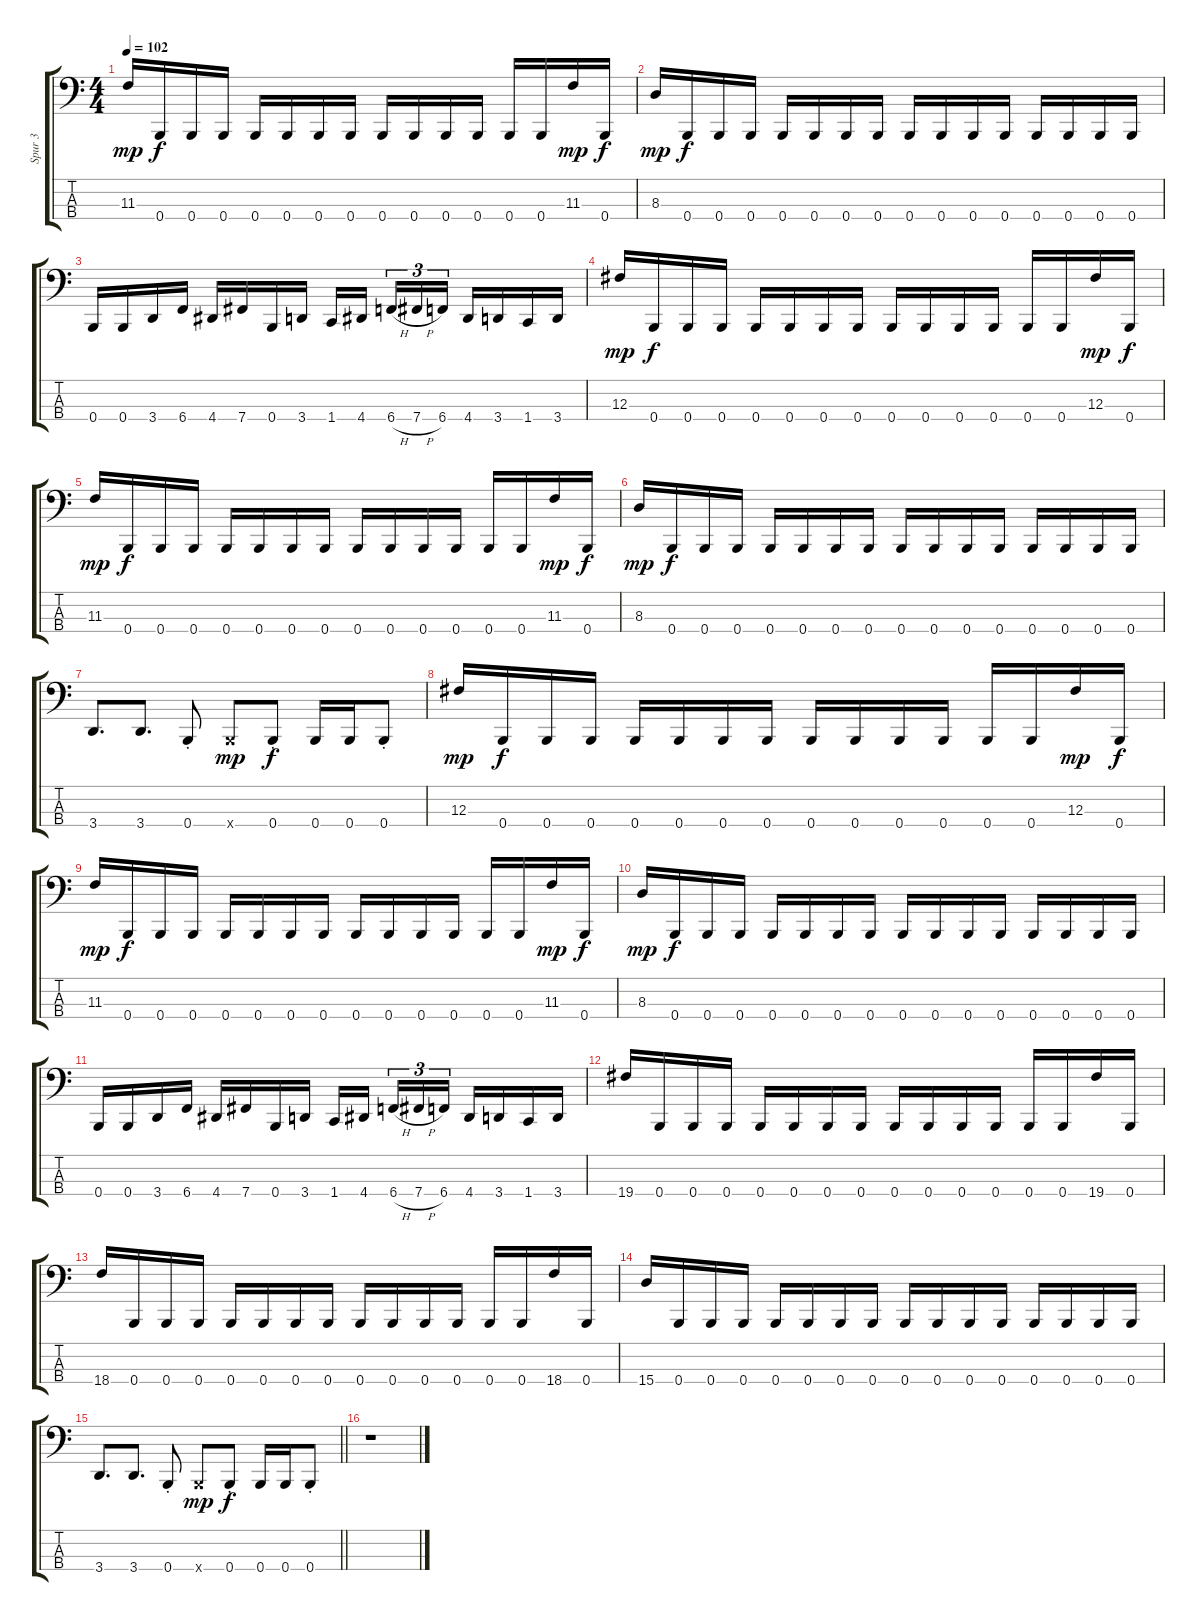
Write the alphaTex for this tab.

\track ("Spur 3" "Spur 3") {instrument electricbassfinger}
\staff {score tabs}
\tuning (E2 B1 Gb1 B0) {hide}
\ts (4 4)
\tempo 102
\clef f4
\ks c
11.3.16{dy mp} 0.4.16{dy f} 0.4.16 0.4.16 0.4.16 0.4.16 0.4.16 0.4.16 0.4.16 0.4.16 0.4.16 0.4.16 0.4.16 0.4.16 11.3.16{dy mp} 0.4.16{dy f} |
8.3.16{dy mp} 0.4.16{dy f} 0.4.16 0.4.16 0.4.16 0.4.16 0.4.16 0.4.16 0.4.16 0.4.16 0.4.16 0.4.16 0.4.16 0.4.16 0.4.16 0.4.16 |
0.4.16 0.4.16 3.4.16 6.4.16 4.4.16 7.4.16 0.4.16 3.4.16 1.4.16 4.4.16{beam splitsecondary} 6.4{h}.16{tu (3 2)} 7.4{h}.16{tu (3 2)} 6.4.16{tu (3 2)} 4.4.16 3.4.16 1.4.16 3.4.16 |
12.3.16{dy mp} 0.4.16{dy f} 0.4.16 0.4.16 0.4.16 0.4.16 0.4.16 0.4.16 0.4.16 0.4.16 0.4.16 0.4.16 0.4.16 0.4.16 12.3.16{dy mp} 0.4.16{dy f} |
11.3.16{dy mp} 0.4.16{dy f} 0.4.16 0.4.16 0.4.16 0.4.16 0.4.16 0.4.16 0.4.16 0.4.16 0.4.16 0.4.16 0.4.16 0.4.16 11.3.16{dy mp} 0.4.16{dy f} |
8.3.16{dy mp} 0.4.16{dy f} 0.4.16 0.4.16 0.4.16 0.4.16 0.4.16 0.4.16 0.4.16 0.4.16 0.4.16 0.4.16 0.4.16 0.4.16 0.4.16 0.4.16 |
3.4.8{d} 3.4.8{d} 0.4{st}.8 0.4{x}.8{dy mp} 0.4{st}.8{dy f} 0.4.16 0.4.16 0.4{st}.8 |
12.3.16{dy mp} 0.4.16{dy f} 0.4.16 0.4.16 0.4.16 0.4.16 0.4.16 0.4.16 0.4.16 0.4.16 0.4.16 0.4.16 0.4.16 0.4.16 12.3.16{dy mp} 0.4.16{dy f} |
11.3.16{dy mp} 0.4.16{dy f} 0.4.16 0.4.16 0.4.16 0.4.16 0.4.16 0.4.16 0.4.16 0.4.16 0.4.16 0.4.16 0.4.16 0.4.16 11.3.16{dy mp} 0.4.16{dy f} |
8.3.16{dy mp} 0.4.16{dy f} 0.4.16 0.4.16 0.4.16 0.4.16 0.4.16 0.4.16 0.4.16 0.4.16 0.4.16 0.4.16 0.4.16 0.4.16 0.4.16 0.4.16 |
0.4.16 0.4.16 3.4.16 6.4.16 4.4.16 7.4.16 0.4.16 3.4.16 1.4.16 4.4.16{beam splitsecondary} 6.4{h}.16{tu (3 2)} 7.4{h}.16{tu (3 2)} 6.4.16{tu (3 2)} 4.4.16 3.4.16 1.4.16 3.4.16 |
19.4.16 0.4.16 0.4.16 0.4.16 0.4.16 0.4.16 0.4.16 0.4.16 0.4.16 0.4.16 0.4.16 0.4.16 0.4.16 0.4.16 19.4.16 0.4.16 |
18.4.16 0.4.16 0.4.16 0.4.16 0.4.16 0.4.16 0.4.16 0.4.16 0.4.16 0.4.16 0.4.16 0.4.16 0.4.16 0.4.16 18.4.16 0.4.16 |
15.4.16 0.4.16 0.4.16 0.4.16 0.4.16 0.4.16 0.4.16 0.4.16 0.4.16 0.4.16 0.4.16 0.4.16 0.4.16 0.4.16 0.4.16 0.4.16 |
\barLineRight lightlight
3.4.8{d} 3.4.8{d} 0.4{st}.8 0.4{x}.8{dy mp} 0.4{st}.8{dy f} 0.4.16 0.4.16 0.4{st}.8 |
r.1
